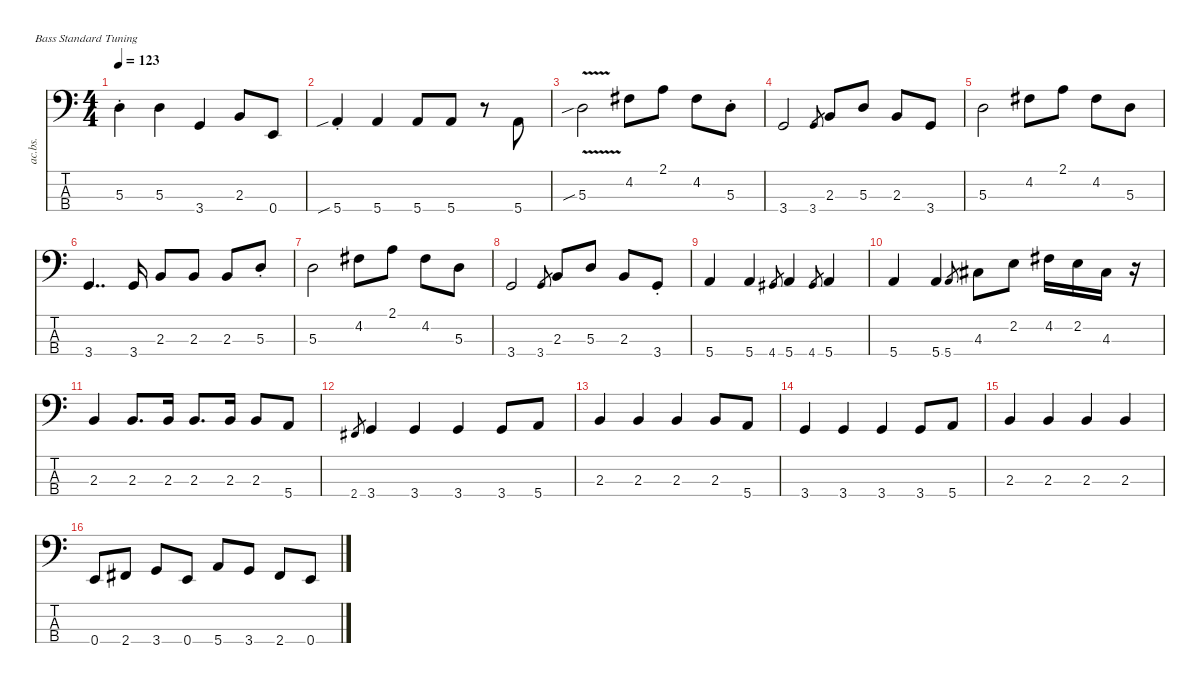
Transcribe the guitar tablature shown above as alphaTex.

\defaultSystemsLayout 4
\hideDynamics
\bracketExtendMode nobrackets
\track ("Acoustic Bass" "ac.bs.") {instrument acousticbass}
\staff {score tabs}
\tuning (G2 D2 A1 E1)
\ts (4 4)
\tempo 123
\clef f4
\ks c
5.3{st}.4{dy mf beam Down} 5.3.4{beam Down} 3.4.4{beam Up} 2.3.8{beam Up} 0.4.8{beam Up} |
5.4{sib st}.4{beam Up} 5.4.4{beam Up} 5.4.8{beam Up} 5.4.8{beam Up} r.8{beam Down} 5.4.8{beam Up} |
5.3{v sib}.2{beam Down} 4.2{acc #}.8{beam Down} 2.1.8{beam Down} 4.2{acc #}.8{beam Down} 5.3{st}.8{beam Down} |
3.4.2{beam Up} 3.4.8{gr beam Up} 2.3.8{beam Up} 5.3.8{beam Up} 2.3.8{beam Up} 3.4.8{beam Up} |
5.3.2{beam Down} 4.2{acc #}.8{beam Down} 2.1.8{beam Down} 4.2{acc #}.8{beam Down} 5.3.8{beam Down} |
3.4.4{dd beam Up} 3.4.16{beam Up} 2.3.8{beam Up} 2.3.8{beam Up} 2.3.8{beam Up} 5.3{st}.8{beam Up} |
5.3.2{beam Down} 4.2{acc #}.8{beam Down} 2.1.8{beam Down} 4.2{acc #}.8{beam Down} 5.3.8{beam Down} |
3.4.2{beam Up} 3.4.8{gr beam Up} 2.3.8{beam Up} 5.3.8{beam Up} 2.3.8{beam Up} 3.4{st}.8{beam Up} |
5.4.4{beam Up} 5.4.4{beam Up} 4.4{acc #}.8{gr beam Up} 5.4.4{beam Up} 4.4{acc #}.8{gr beam Up} 5.4.4{beam Up} |
5.4.4{beam Up} 5.4.4{beam Up} 5.4.8{gr beam Up} 4.3{acc #}.8{beam Down} 2.2.8{beam Down} 4.2{acc #}.16{beam Down} 2.2.16{beam Down} 4.3{acc #}.16{beam Down} r.16{beam Down} |
2.3.4{beam Up} 2.3.8{d beam Up} 2.3.16{beam Up} 2.3.8{d beam Up} 2.3.16{beam Up} 2.3.8{beam Up} 5.4.8{beam Up} |
2.4{acc #}.8{gr beam Up} 3.4.4{beam Up} 3.4.4{beam Up} 3.4.4{beam Up} 3.4.8{beam Up} 5.4.8{beam Up} |
2.3.4{beam Up} 2.3.4{beam Up} 2.3.4{beam Up} 2.3.8{beam Up} 5.4.8{beam Up} |
3.4.4{beam Up} 3.4.4{beam Up} 3.4.4{beam Up} 3.4.8{beam Up} 5.4.8{beam Up} |
2.3.4{beam Up} 2.3.4{beam Up} 2.3.4{beam Up} 2.3.4{beam Up} |
0.4.8{beam Up} 2.4{acc #}.8{beam Up} 3.4.8{beam Up} 0.4.8{beam Up} 5.4.8{beam Up} 3.4.8{beam Up} 2.4{acc #}.8{beam Up} 0.4.8{beam Up}
